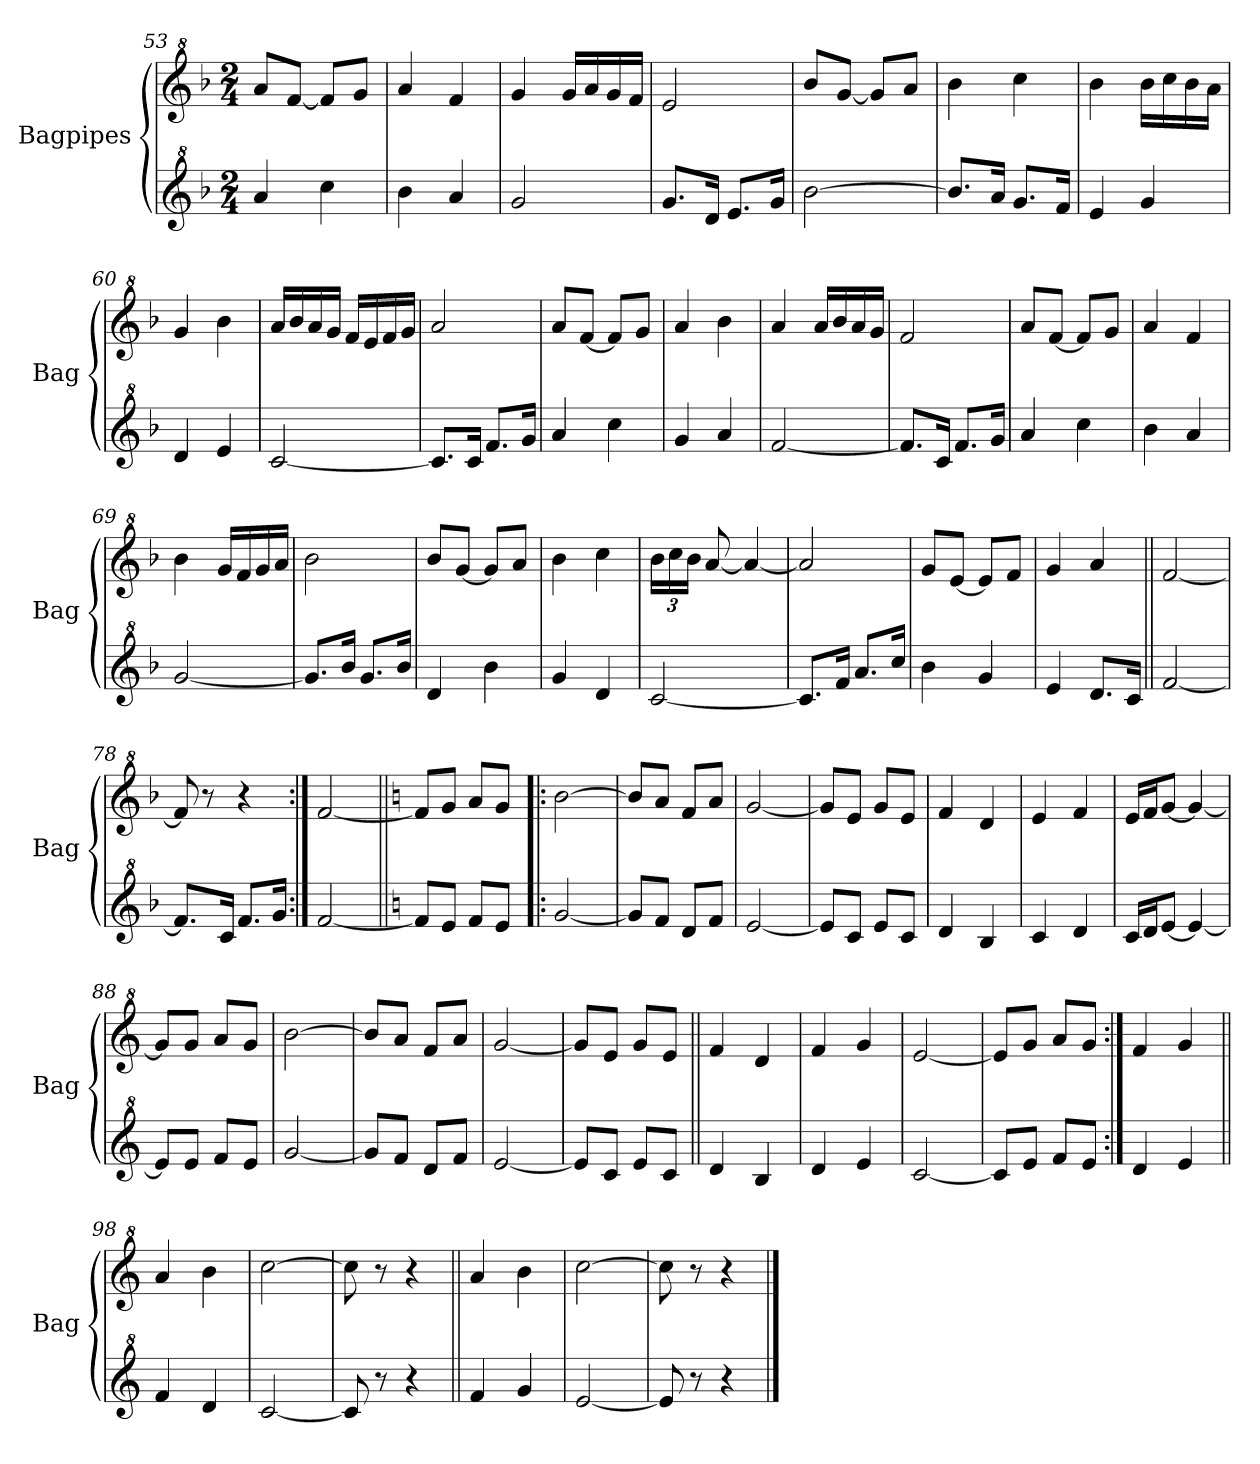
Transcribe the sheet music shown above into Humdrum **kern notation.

**kern	**kern
*part2	*part1
*staff2	*staff1
*I"Bagpipes	*I"Bagpipes
*I'Bag	*I'Bag
!!LO:LB:g=z
*clefG^2	*clefG^2
*k[b-]	*k[b-]
*F:	*F:
*M2/4	*M2/4
=53	=53
4aa/	8aa/L
.	[8ff/J
4ccc\	8ff/L]
.	8gg/J
=54	=54
4bb-\	4aa/
4aa/	4ff/
=55	=55
2gg/	4gg/
.	16gg/LL
.	16aa/
.	16gg/
.	16ff/JJ
=56	=56
8.gg/L	2ee/
16dd/Jk	.
8.ee/L	.
16gg/Jk	.
=57	=57
[2bb-\	8bb-/L
.	[8gg/J
.	8gg/L]
.	8aa/J
=58	=58
8.bb-/L]	4bb-\
16aa/Jk	.
8.gg/L	4ccc\
16ff/Jk	.
=59	=59
4ee/	4bb-\
4gg/	16bb-\LL
.	16ccc\
.	16bb-\
.	16aa\JJ
=60	=60
4dd/	4gg/
4ee/	4bb-\
=61	=61
[2cc/	16aa/LL
.	16bb-/
.	16aa/
.	16gg/JJ
.	16ff/LL
.	16ee/
.	16ff/
.	16gg/JJ
!!LO:PB:g=z
=62	=62
8.cc/L]	2aa/
16cc/Jk	.
8.ff/L	.
16gg/Jk	.
=63	=63
4aa/	8aa/L
.	[8ff/J
4ccc\	8ff/L]
.	8gg/J
=64	=64
4gg/	4aa/
4aa/	4bb-\
=65	=65
[2ff/	4aa/
.	16aa/LL
.	16bb-/
.	16aa/
.	16gg/JJ
=66	=66
8.ff/L]	2ff/
16cc/Jk	.
8.ff/L	.
16gg/Jk	.
=67	=67
4aa/	8aa/L
.	[8ff/J
4ccc\	8ff/L]
.	8gg/J
=68	=68
4bb-\	4aa/
4aa/	4ff/
=69	=69
[2gg/	4bb-\
.	16gg/LL
.	16ff/
.	16gg/
.	16aa/JJ
=70	=70
8.gg/L]	2bb-\
16bb-/Jk	.
8.gg/L	.
16bb-/Jk	.
=71	=71
4dd/	8bb-/L
.	[8gg/J
4bb-\	8gg/L]
.	8aa/J
!!LO:LB:g=z
=72	=72
4gg/	4bb-\
4dd/	4ccc\
=73	=73
*	*Xbrackettup
[2cc/	24bb-\LL
.	24ccc\
.	24bb-\JJ
.	[8aa/
.	4aa/_
=74	=74
8.cc/L]	2aa/]
16ff/Jk	.
8.aa/L	.
16ccc/Jk	.
=75	=75
4bb-\	8gg/L
.	[8ee/J
4gg/	8ee/L]
.	8ff/J
=76	=76
4ee/	4gg/
8.dd/L	4aa/
16cc/Jk	.
=77||	=77||
[2ff/	[2ff/
=78	=78
8.ff/L]	8ff/]
.	8r
16cc/Jk	.
8.ff/L	4r
16gg/Jk	.
=79:|!	=79:|!
[2ff/	[2ff/
=80||	=80||
*k[]	*k[]
*C:	*C:
8ff/L]	8ff/L]
8ee/J	8gg/J
8ff/L	8aa/L
8ee/J	8gg/J
=81!|:	=81!|:
[2gg/	[2bb\
=82	=82
8gg/L]	8bb/L]
8ff/J	8aa/J
8dd/L	8ff/L
8ff/J	8aa/J
=83	=83
[2ee/	[2gg/
!!LO:LB:g=z
=84	=84
8ee/L]	8gg/L]
8cc/J	8ee/J
8ee/L	8gg/L
8cc/J	8ee/J
=85	=85
4dd/	4ff/
4b/	4dd/
=86	=86
4cc/	4ee/
4dd/	4ff/
=87	=87
16cc/LL	16ee/LL
16dd/J	16ff/J
[8ee/J	[8gg/J
4ee/_	4gg/_
=88	=88
8ee/L]	8gg/L]
8ee/J	8gg/J
8ff/L	8aa/L
8ee/J	8gg/J
=89	=89
[2gg/	[2bb\
=90	=90
8gg/L]	8bb/L]
8ff/J	8aa/J
8dd/L	8ff/L
8ff/J	8aa/J
=91	=91
[2ee/	[2gg/
=92	=92
8ee/L]	8gg/L]
8cc/J	8ee/J
8ee/L	8gg/L
8cc/J	8ee/J
=93||	=93||
4dd/	4ff/
4b/	4dd/
=94	=94
4dd/	4ff/
4ee/	4gg/
=95	=95
[2cc/	[2ee/
=96	=96
8cc/L]	8ee/L]
8ee/J	8gg/J
8ff/L	8aa/L
8ee/J	8gg/J
=97:|!	=97:|!
4dd/	4ff/
4ee/	4gg/
!!LO:LB:g=z
=98||	=98||
4ff/	4aa/
4dd/	4bb\
=99	=99
[2cc/	[2ccc\
=100	=100
8cc/]	8ccc\]
8r	8r
4r	4r
=101||	=101||
4ff/	4aa/
4gg/	4bb\
=102	=102
[2ee/	[2ccc\
=103	=103
8ee/]	8ccc\]
8r	8r
4r	4r
==	==
*-	*-
